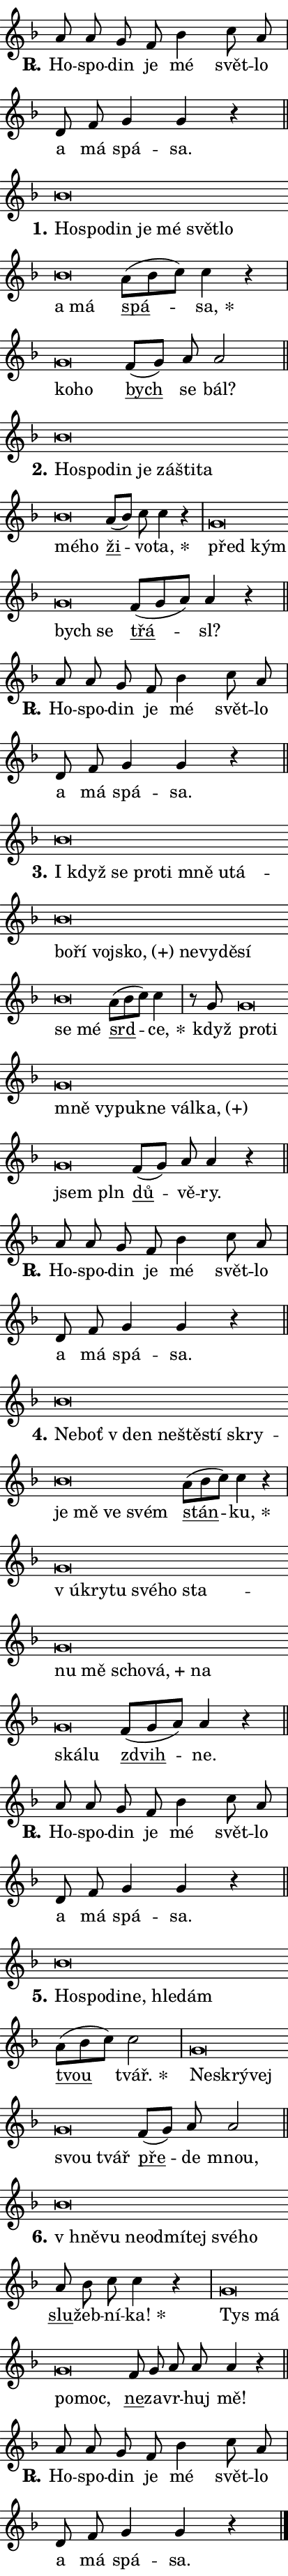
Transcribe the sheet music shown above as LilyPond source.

\version "2.22.1"
\header { tagline = "" }
\paper {
  indent = 0\cm
  top-margin = 0\cm
  right-margin = 0\cm
  bottom-margin = 0\cm
  left-margin = 0\cm
  paper-width = 7\cm
  page-breaking = #ly:one-page-breaking
  system-system-spacing.basic-distance = #11
  score-system-spacing.basic-distance = #11.3
  ragged-last = ##f
}


%% Author: Thomas Morley
%% https://lists.gnu.org/archive/html/lilypond-user/2020-05/msg00002.html
#(define (line-position grob)
"Returns position of @var[grob} in current system:
   @code{'start}, if at first time-step
   @code{'end}, if at last time-step
   @code{'middle} otherwise
"
  (let* ((col (ly:item-get-column grob))
         (ln (ly:grob-object col 'left-neighbor))
         (rn (ly:grob-object col 'right-neighbor))
         (col-to-check-left (if (ly:grob? ln) ln col))
         (col-to-check-right (if (ly:grob? rn) rn col))
         (break-dir-left
           (and
             (ly:grob-property col-to-check-left 'non-musical #f)
             (ly:item-break-dir col-to-check-left)))
         (break-dir-right
           (and
             (ly:grob-property col-to-check-right 'non-musical #f)
             (ly:item-break-dir col-to-check-right))))
        (cond ((eqv? 1 break-dir-left) 'start)
              ((eqv? -1 break-dir-right) 'end)
              (else 'middle))))

#(define (tranparent-at-line-position vctor)
  (lambda (grob)
  "Relying on @code{line-position} select the relevant enry from @var{vctor}.
Used to determine transparency,"
    (case (line-position grob)
      ((end) (not (vector-ref vctor 0)))
      ((middle) (not (vector-ref vctor 1)))
      ((start) (not (vector-ref vctor 2))))))

noteHeadBreakVisibility =
#(define-music-function (break-visibility)(vector?)
"Makes @code{NoteHead}s transparent relying on @var{break-visibility}"
#{
  \override NoteHead.transparent =
    #(tranparent-at-line-position break-visibility)
#})

#(define delete-ledgers-for-transparent-note-heads
  (lambda (grob)
    "Reads whether a @code{NoteHead} is transparent.
If so this @code{NoteHead} is removed from @code{'note-heads} from
@var{grob}, which is supposed to be @code{LedgerLineSpanner}.
As a result ledgers are not printed for this @code{NoteHead}"
    (let* ((nhds-array (ly:grob-object grob 'note-heads))
           (nhds-list
             (if (ly:grob-array? nhds-array)
                 (ly:grob-array->list nhds-array)
                 '()))
           ;; Relies on the transparent-property being done before
           ;; Staff.LedgerLineSpanner.after-line-breaking is executed.
           ;; This is fragile ...
           (to-keep
             (remove
               (lambda (nhd)
                 (ly:grob-property nhd 'transparent #f))
               nhds-list)))
      ;; TODO find a better method to iterate over grob-arrays, similiar
      ;; to filter/remove etc for lists
      ;; For now rebuilt from scratch
      (set! (ly:grob-object grob 'note-heads)  '())
      (for-each
        (lambda (nhd)
          (ly:pointer-group-interface::add-grob grob 'note-heads nhd))
        to-keep))))

hideNotes = {
  \noteHeadBreakVisibility #begin-of-line-visible
}
unHideNotes = {
  \noteHeadBreakVisibility #all-visible
}

% work-around for resetting accidentals
% https://lilypond.org/doc/v2.23/Documentation/notation/displaying-rhythms#unmetered-music
cadenzaMeasure = {
  \cadenzaOff
  \partial 1024 s1024
  \cadenzaOn
}

#(define-markup-command (accent layout props text) (markup?)
  "Underline accented syllable"
  (interpret-markup layout props
    #{\markup \override #'(offset . 4.3) \underline { #text }#}))

responsum = \markup \concat {
  "R" \hspace #-1.05 \path #0.1 #'((moveto 0 0.07) (lineto 0.9 0.8)) \hspace #0.05 "."
}

\layout {
    \context {
        \Staff
        \remove "Time_signature_engraver"
        \override LedgerLineSpanner.after-line-breaking = #delete-ledgers-for-transparent-note-heads
    }
    \context {
        \Voice {
            \override NoteHead.output-attributes = #'((class . "notehead"))
            \override Hairpin.height = #0.55
        }
    }
    \context {
        \Lyrics {
            \override StanzaNumber.output-attributes = #'((class . "stanzanumber"))
            \override LyricSpace.minimum-distance = #0.9
            \override LyricText.font-name = #"TeX Gyre Schola"
            \override LyricText.font-size = 1
            \override StanzaNumber.font-name = #"TeX Gyre Schola Bold"
            \override StanzaNumber.font-size = 1
        }
    }
}

% magnetic-lyrics.ily
%
%   written by
%     Jean Abou Samra <jean@abou-samra.fr>
%     Werner Lemberg <wl@gnu.org>
%
%   adapted by
%     Jiri Hon <jiri.hon@gmail.com>
%
% Version 2022-Apr-15

% https://www.mail-archive.com/lilypond-user@gnu.org/msg149350.html

#(define (Left_hyphen_pointer_engraver context)
   "Collect syllable-hyphen-syllable occurrences in lyrics and store
them in properties.  This engraver only looks to the left.  For
example, if the lyrics input is @code{foo -- bar}, it does the
following.

@itemize @bullet
@item
Set the @code{text} property of the @code{LyricHyphen} grob between
@q{foo} and @q{bar} to @code{foo}.

@item
Set the @code{left-hyphen} property of the @code{LyricText} grob with
text @q{foo} to the @code{LyricHyphen} grob between @q{foo} and
@q{bar}.
@end itemize

Use this auxiliary engraver in combination with the
@code{lyric-@/text::@/apply-@/magnetic-@/offset!} hook."
   (let ((hyphen #f)
         (text #f))
     (make-engraver
      (acknowledgers
       ((lyric-syllable-interface engraver grob source-engraver)
        (set! text grob)))
      (end-acknowledgers
       ((lyric-hyphen-interface engraver grob source-engraver)
        ;(when (not (grob::has-interface grob 'lyric-space-interface))
          (set! hyphen grob)));)
      ((stop-translation-timestep engraver)
       (when (and text hyphen)
         (ly:grob-set-object! text 'left-hyphen hyphen))
       (set! text #f)
       (set! hyphen #f)))))

#(define (lyric-text::apply-magnetic-offset! grob)
   "If the space between two syllables is less than the value in
property @code{LyricText@/.details@/.squash-threshold}, move the right
syllable to the left so that it gets concatenated with the left
syllable.

Use this function as a hook for
@code{LyricText@/.after-@/line-@/breaking} if the
@code{Left_@/hyphen_@/pointer_@/engraver} is active."
   (let ((hyphen (ly:grob-object grob 'left-hyphen #f)))
     (when hyphen
       (let ((left-text (ly:spanner-bound hyphen LEFT)))
         (when (grob::has-interface left-text 'lyric-syllable-interface)
           (let* ((common (ly:grob-common-refpoint grob left-text X))
                  (this-x-ext (ly:grob-extent grob common X))
                  (left-x-ext
                   (begin
                     ;; Trigger magnetism for left-text.
                     (ly:grob-property left-text 'after-line-breaking)
                     (ly:grob-extent left-text common X)))
                  ;; `delta` is the gap width between two syllables.
                  (delta (- (interval-start this-x-ext)
                            (interval-end left-x-ext)))
                  (details (ly:grob-property grob 'details))
                  (threshold (assoc-get 'squash-threshold details 0.2)))
             (when (< delta threshold)
               (let* (;; We have to manipulate the input text so that
                      ;; ligatures crossing syllable boundaries are not
                      ;; disabled.  For languages based on the Latin
                      ;; script this is essentially a beautification.
                      ;; However, for non-Western scripts it can be a
                      ;; necessity.
                      (lt (ly:grob-property left-text 'text))
                      (rt (ly:grob-property grob 'text))
                      (is-space (grob::has-interface hyphen 'lyric-space-interface))
                      (space (if is-space " " ""))
                      (space-markup (grob-interpret-markup grob " "))
                      (space-size (interval-length (ly:stencil-extent space-markup X)))
                      (extra-delta (if is-space space-size 0))
                      ;; Append new syllable.
                      (ltrt-space (if (and (string? lt) (string? rt))
                                (string-append lt space rt)
                                (make-concat-markup (list lt space rt))))
                      ;; Right-align `ltrt` to the right side.
                      (ltrt-space-markup (grob-interpret-markup
                               grob
                               (make-translate-markup
                                (cons (interval-length this-x-ext) 0)
                                (make-right-align-markup ltrt-space)))))
                 (begin
                   ;; Don't print `left-text`.
                   (ly:grob-set-property! left-text 'stencil #f)
                   ;; Set text and stencil (which holds all collected
                   ;; syllables so far) and shift it to the left.
                   (ly:grob-set-property! grob 'text ltrt-space)
                   (ly:grob-set-property! grob 'stencil ltrt-space-markup)
                   (ly:grob-translate-axis! grob (- (- delta extra-delta)) X))))))))))


#(define (lyric-hyphen::displace-bounds-first grob)
   ;; Make very sure this callback isn't triggered too early.
   (let ((left (ly:spanner-bound grob LEFT))
         (right (ly:spanner-bound grob RIGHT)))
     (ly:grob-property left 'after-line-breaking)
     (ly:grob-property right 'after-line-breaking)
     (ly:lyric-hyphen::print grob)))

squashThreshold = #0.4

\layout {
  \context {
    \Lyrics
    \consists #Left_hyphen_pointer_engraver
    \override LyricText.after-line-breaking =
      #lyric-text::apply-magnetic-offset!
    \override LyricHyphen.stencil = #lyric-hyphen::displace-bounds-first
    \override LyricText.details.squash-threshold = \squashThreshold
    \override LyricHyphen.minimum-distance = 0
    \override LyricHyphen.minimum-length = \squashThreshold
  }
}

squash = \override LyricText.details.squash-threshold = 9999
unSquash = \override LyricText.details.squash-threshold = \squashThreshold

left = \override LyricText.self-alignment-X = #LEFT
unLeft = \revert LyricText.self-alignment-X

starOffset = #(lambda (grob) 
                (let ((x_offset (ly:self-alignment-interface::aligned-on-x-parent grob)))
                  (if (= x_offset 0) 0 (+ x_offset 1.2))))

star = #(define-music-function (syllable)(string?)
"Append star separator at the end of a syllable"
#{
  \once \override LyricText.X-offset = #starOffset
  \lyricmode { \markup {
    #syllable
    \override #'((font-name . "TeX Gyre Schola Bold")) \hspace #0.2 \lower #0.65 \larger "*"
  } }
#})

starAccent = #(define-music-function (syllable)(string?)
"Append star separator at the end of a syllable and make accent"
#{
  \once \override LyricText.X-offset = #starOffset
  \lyricmode { \markup {
    \accent #syllable
    \override #'((font-name . "TeX Gyre Schola Bold")) \hspace #0.2 \lower #0.65 \larger "*"
  } }
#})

breath = #(define-music-function (syllable)(string?)
"Append breathing indicator at the end of a syllable"
#{
  \lyricmode { \markup { #syllable "+" } }
#})

optionalBreath = #(define-music-function (syllable)(string?)
"Append optional breathing indicator at the end of a syllable"
#{
  \lyricmode { \markup { #syllable "(+)" } }
#})


\score {
    <<
        \new Voice = "melody" { \cadenzaOn \key f \major \relative { a'8 a g f bes4 c8 a \cadenzaMeasure \bar "|" d, f \bar "" g4 g r \cadenzaMeasure \bar "||" \break } }
        \new Lyrics \lyricsto "melody" { \lyricmode { \set stanza = \responsum
Ho -- spo -- din je mé svět -- lo a má spá -- sa. } }
    >>
    \layout {}
}

\score {
    <<
        \new Voice = "melody" { \cadenzaOn \key f \major \relative { bes'\breve*1/16 \hideNotes \breve*1/16 \bar "" \breve*1/16 \bar "" \breve*1/16 \bar "" \breve*1/16 \bar "" \breve*1/16 \bar "" \breve*1/16 \bar "" \breve*1/16 \breve*1/16 \bar "" \unHideNotes \bar "" a8[( bes c)] c4 r \cadenzaMeasure \bar "|" g\breve*1/16 \hideNotes \breve*1/16 \bar "" \unHideNotes \bar "" f8[( g)] a a2 \cadenzaMeasure \bar "||" \break } }
        \new Lyrics \lyricsto "melody" { \lyricmode { \set stanza = "1."
\left Ho -- \squash spo -- din je mé svět -- lo a má \unLeft \unSquash \markup \accent spá -- \star sa, \left ko -- \squash ho \unLeft \unSquash \markup \accent bych se bál? } }
    >>
    \layout {}
}

\score {
    <<
        \new Voice = "melody" { \cadenzaOn \key f \major \relative { bes'\breve*1/16 \hideNotes \breve*1/16 \bar "" \breve*1/16 \bar "" \breve*1/16 \bar "" \breve*1/16 \bar "" \breve*1/16 \bar "" \breve*1/16 \bar "" \breve*1/16 \breve*1/16 \bar "" \unHideNotes \bar "" a8[( bes)] c c4 r \cadenzaMeasure \bar "|" g\breve*1/16 \hideNotes \breve*1/16 \bar "" \breve*1/16 \breve*1/16 \bar "" \unHideNotes \bar "" f8[( g a)] a4 r \cadenzaMeasure \bar "||" \break } }
        \new Lyrics \lyricsto "melody" { \lyricmode { \set stanza = "2."
\left Ho -- \squash spo -- din je zá -- šti -- ta mé -- ho \unLeft \unSquash \markup \accent ži -- vo -- \star ta, \left před \squash kým bych se \unLeft \unSquash \markup \accent třá -- sl? } }
    >>
    \layout {}
}

\score {
    <<
        \new Voice = "melody" { \cadenzaOn \key f \major \relative { a'8 a g f bes4 c8 a \cadenzaMeasure \bar "|" d, f \bar "" g4 g r \cadenzaMeasure \bar "||" \break } }
        \new Lyrics \lyricsto "melody" { \lyricmode { \set stanza = \responsum
Ho -- spo -- din je mé svět -- lo a má spá -- sa. } }
    >>
    \layout {}
}

\score {
    <<
        \new Voice = "melody" { \cadenzaOn \key f \major \relative { bes'\breve*1/16 \hideNotes \breve*1/16 \bar "" \breve*1/16 \bar "" \breve*1/16 \bar "" \breve*1/16 \bar "" \breve*1/16 \bar "" \breve*1/16 \bar "" \breve*1/16 \bar "" \breve*1/16 \bar "" \breve*1/16 \bar "" \breve*1/16 \bar "" \breve*1/16 \bar "" \breve*1/16 \bar "" \breve*1/16 \bar "" \breve*1/16 \bar "" \breve*1/16 \bar "" \breve*1/16 \breve*1/16 \bar "" \unHideNotes \bar "" a8[( bes c)] c4 \cadenzaMeasure \bar "|" r8 g8 g\breve*1/16 \hideNotes \breve*1/16 \bar "" \breve*1/16 \bar "" \breve*1/16 \bar "" \breve*1/16 \bar "" \breve*1/16 \bar "" \breve*1/16 \bar "" \breve*1/16 \bar "" \breve*1/16 \breve*1/16 \bar "" \unHideNotes \bar "" f8[( g)] a a4 r \cadenzaMeasure \bar "||" \break } }
        \new Lyrics \lyricsto "melody" { \lyricmode { \set stanza = "3."
\left I \squash když se pro -- ti mně u -- tá -- bo -- ří voj -- \optionalBreath sko, ne -- vy -- dě -- sí se mé \unLeft \unSquash \markup \accent srd -- \star ce, když \left pro -- \squash ti mně vy -- puk -- ne vál -- \optionalBreath ka, jsem pln \unLeft \unSquash \markup \accent dů -- vě -- ry. } }
    >>
    \layout {}
}

\score {
    <<
        \new Voice = "melody" { \cadenzaOn \key f \major \relative { a'8 a g f bes4 c8 a \cadenzaMeasure \bar "|" d, f \bar "" g4 g r \cadenzaMeasure \bar "||" \break } }
        \new Lyrics \lyricsto "melody" { \lyricmode { \set stanza = \responsum
Ho -- spo -- din je mé svět -- lo a má spá -- sa. } }
    >>
    \layout {}
}

\score {
    <<
        \new Voice = "melody" { \cadenzaOn \key f \major \relative { bes'\breve*1/16 \hideNotes \breve*1/16 \bar "" \breve*1/16 \bar "" \breve*1/16 \bar "" \breve*1/16 \bar "" \breve*1/16 \bar "" \breve*1/16 \bar "" \breve*1/16 \bar "" \breve*1/16 \bar "" \breve*1/16 \breve*1/16 \bar "" \unHideNotes \bar "" a8[( bes c)] c4 r \cadenzaMeasure \bar "|" g\breve*1/16 \hideNotes \breve*1/16 \bar "" \breve*1/16 \bar "" \breve*1/16 \bar "" \breve*1/16 \bar "" \breve*1/16 \bar "" \breve*1/16 \bar "" \breve*1/16 \bar "" \breve*1/16 \bar "" \breve*1/16 \bar "" \breve*1/16 \bar "" \breve*1/16 \breve*1/16 \bar "" \unHideNotes \bar "" f8[( g a)] a4 r \cadenzaMeasure \bar "||" \break } }
        \new Lyrics \lyricsto "melody" { \lyricmode { \set stanza = "4."
\left Ne -- \squash boť "v den" ne -- ště -- stí skry -- je mě ve svém \unLeft \unSquash \markup \accent stán -- \star ku, \left "v ú" -- \squash kry -- tu své -- ho sta -- nu mě scho -- \breath "vá," na ská -- lu \unLeft \unSquash \markup \accent zdvih -- ne. } }
    >>
    \layout {}
}

\score {
    <<
        \new Voice = "melody" { \cadenzaOn \key f \major \relative { a'8 a g f bes4 c8 a \cadenzaMeasure \bar "|" d, f \bar "" g4 g r \cadenzaMeasure \bar "||" \break } }
        \new Lyrics \lyricsto "melody" { \lyricmode { \set stanza = \responsum
Ho -- spo -- din je mé svět -- lo a má spá -- sa. } }
    >>
    \layout {}
}

\score {
    <<
        \new Voice = "melody" { \cadenzaOn \key f \major \relative { bes'\breve*1/16 \hideNotes \breve*1/16 \bar "" \breve*1/16 \bar "" \breve*1/16 \bar "" \breve*1/16 \breve*1/16 \bar "" \unHideNotes \bar "" a8[( bes c)] c2 \cadenzaMeasure \bar "|" g\breve*1/16 \hideNotes \breve*1/16 \bar "" \breve*1/16 \bar "" \breve*1/16 \breve*1/16 \bar "" \unHideNotes \bar "" f8[( g)] a a2 \cadenzaMeasure \bar "||" \break } }
        \new Lyrics \lyricsto "melody" { \lyricmode { \set stanza = "5."
\left Ho -- \squash spo -- di -- ne, hle -- dám \unLeft \unSquash \markup \accent tvou \star tvář. \left Ne -- \squash skrý -- vej svou tvář \unLeft \unSquash \markup \accent pře -- de mnou, } }
    >>
    \layout {}
}

\score {
    <<
        \new Voice = "melody" { \cadenzaOn \key f \major \relative { bes'\breve*1/16 \hideNotes \breve*1/16 \bar "" \breve*1/16 \bar "" \breve*1/16 \bar "" \breve*1/16 \bar "" \breve*1/16 \bar "" \breve*1/16 \breve*1/16 \bar "" \unHideNotes \bar "" a8 bes c c4 r \cadenzaMeasure \bar "|" g\breve*1/16 \hideNotes \breve*1/16 \bar "" \breve*1/16 \breve*1/16 \bar "" \unHideNotes \bar "" f8 g a a a4 r \cadenzaMeasure \bar "||" \break } }
        \new Lyrics \lyricsto "melody" { \lyricmode { \set stanza = "6."
\left "v hně" -- \squash vu ne -- od -- mí -- tej své -- ho \unLeft \unSquash \markup \accent slu -- žeb -- ní -- \star ka! \left Tys \squash má po -- moc, \unLeft \unSquash \markup \accent ne -- za -- vr -- huj mě! } }
    >>
    \layout {}
}

\score {
    <<
        \new Voice = "melody" { \cadenzaOn \key f \major \relative { a'8 a g f bes4 c8 a \cadenzaMeasure \bar "|" d, f \bar "" g4 g r \cadenzaMeasure \bar "||" \break } \bar "|." }
        \new Lyrics \lyricsto "melody" { \lyricmode { \set stanza = \responsum
Ho -- spo -- din je mé svět -- lo a má spá -- sa. } }
    >>
    \layout {}
}
